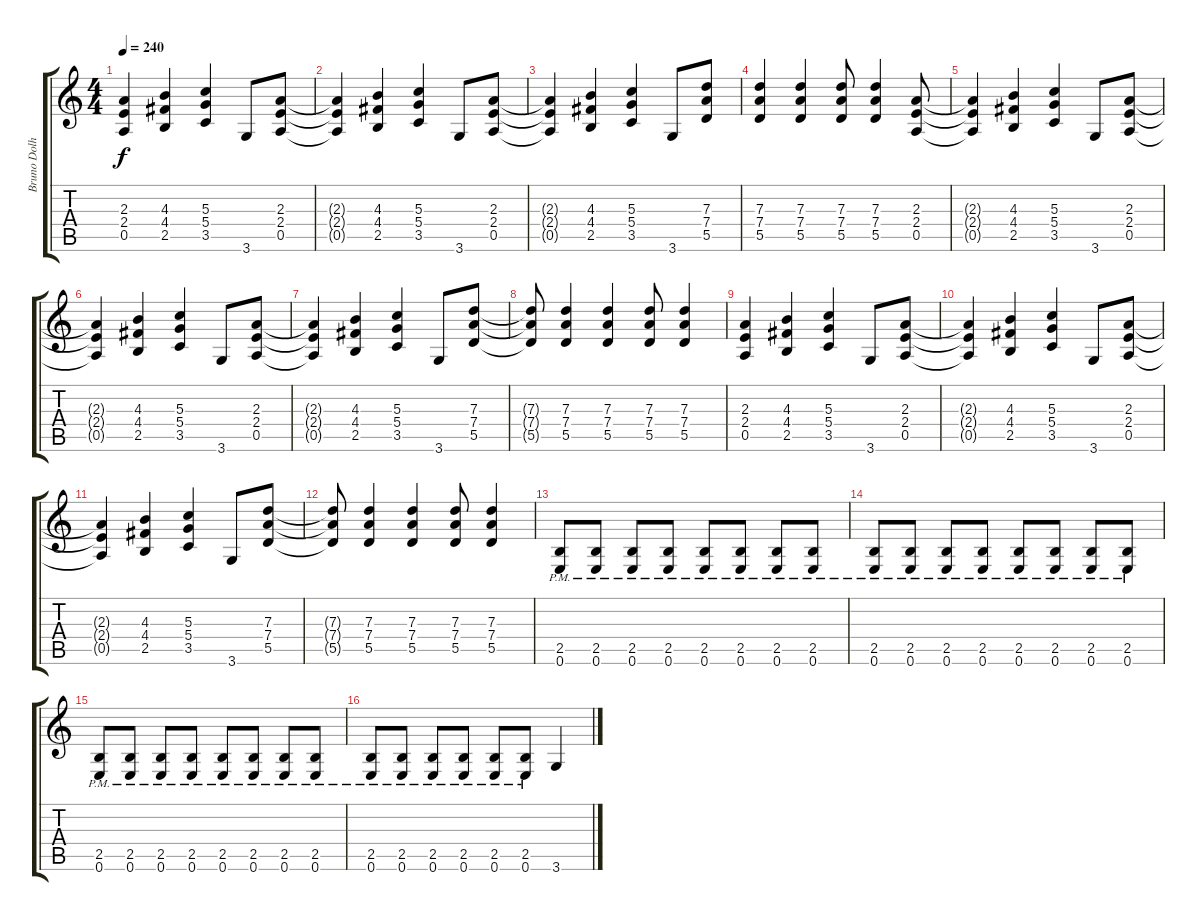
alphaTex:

\track ("Bruno Dolheguy" "Bruno Dolh") {instrument distortionguitar}
\staff {score tabs}
\tuning (E4 B3 G3 D3 A2 E2) {hide}
\ts (4 4)
\tempo 240
\clef g2
\ks c
(2.3{t} 2.4{t} 0.5{t}).4{dy f} (4.3 4.4 2.5).4 (5.3 5.4 3.5).4 3.6.8 (2.3 2.4 0.5).8 |
(2.3{t} 2.4{t} 0.5{t}).4 (4.3 4.4 2.5).4 (5.3 5.4 3.5).4 3.6.8 (2.3 2.4 0.5).8 |
(2.3{t} 2.4{t} 0.5{t}).4 (4.3 4.4 2.5).4 (5.3 5.4 3.5).4 3.6.8 (7.3 7.4 5.5).8 |
(7.3 7.4 5.5).4 (7.3 7.4 5.5).4 (7.3 7.4 5.5).8 (7.3 7.4 5.5).4 (2.3 2.4 0.5).8 |
(2.3{t} 2.4{t} 0.5{t}).4 (4.3 4.4 2.5).4 (5.3 5.4 3.5).4 3.6.8 (2.3 2.4 0.5).8 |
(2.3{t} 2.4{t} 0.5{t}).4 (4.3 4.4 2.5).4 (5.3 5.4 3.5).4 3.6.8 (2.3 2.4 0.5).8 |
(2.3{t} 2.4{t} 0.5{t}).4 (4.3 4.4 2.5).4 (5.3 5.4 3.5).4 3.6.8 (7.3 7.4 5.5).8 |
(7.3{t} 7.4{t} 5.5{t}).8 (7.3 7.4 5.5).4 (7.3 7.4 5.5).4 (7.3 7.4 5.5).8 (7.3 7.4 5.5).4 |
(2.3 2.4 0.5).4 (4.3 4.4 2.5).4 (5.3 5.4 3.5).4 3.6.8 (2.3 2.4 0.5).8 |
(2.3{t} 2.4{t} 0.5{t}).4 (4.3 4.4 2.5).4 (5.3 5.4 3.5).4 3.6.8 (2.3 2.4 0.5).8 |
(2.3{t} 2.4{t} 0.5{t}).4 (4.3 4.4 2.5).4 (5.3 5.4 3.5).4 3.6.8 (7.3 7.4 5.5).8 |
(7.3{t} 7.4{t} 5.5{t}).8 (7.3 7.4 5.5).4 (7.3 7.4 5.5).4 (7.3 7.4 5.5).8 (7.3 7.4 5.5).4 |
(2.5{pm} 0.6).8 (2.5{pm} 0.6).8 (2.5{pm} 0.6).8 (2.5{pm} 0.6).8 (2.5{pm} 0.6).8 (2.5{pm} 0.6).8 (2.5{pm} 0.6).8 (2.5{pm} 0.6).8 |
(2.5{pm} 0.6).8 (2.5{pm} 0.6).8 (2.5{pm} 0.6).8 (2.5{pm} 0.6).8 (2.5{pm} 0.6).8 (2.5{pm} 0.6).8 (2.5{pm} 0.6).8 (2.5{pm} 0.6).8 |
(2.5{pm} 0.6).8 (2.5{pm} 0.6).8 (2.5{pm} 0.6).8 (2.5{pm} 0.6).8 (2.5{pm} 0.6).8 (2.5{pm} 0.6).8 (2.5{pm} 0.6).8 (2.5{pm} 0.6).8 |
(2.5{pm} 0.6).8 (2.5{pm} 0.6).8 (2.5{pm} 0.6).8 (2.5{pm} 0.6).8 (2.5{pm} 0.6).8 (2.5{pm} 0.6).8 3.6.4
